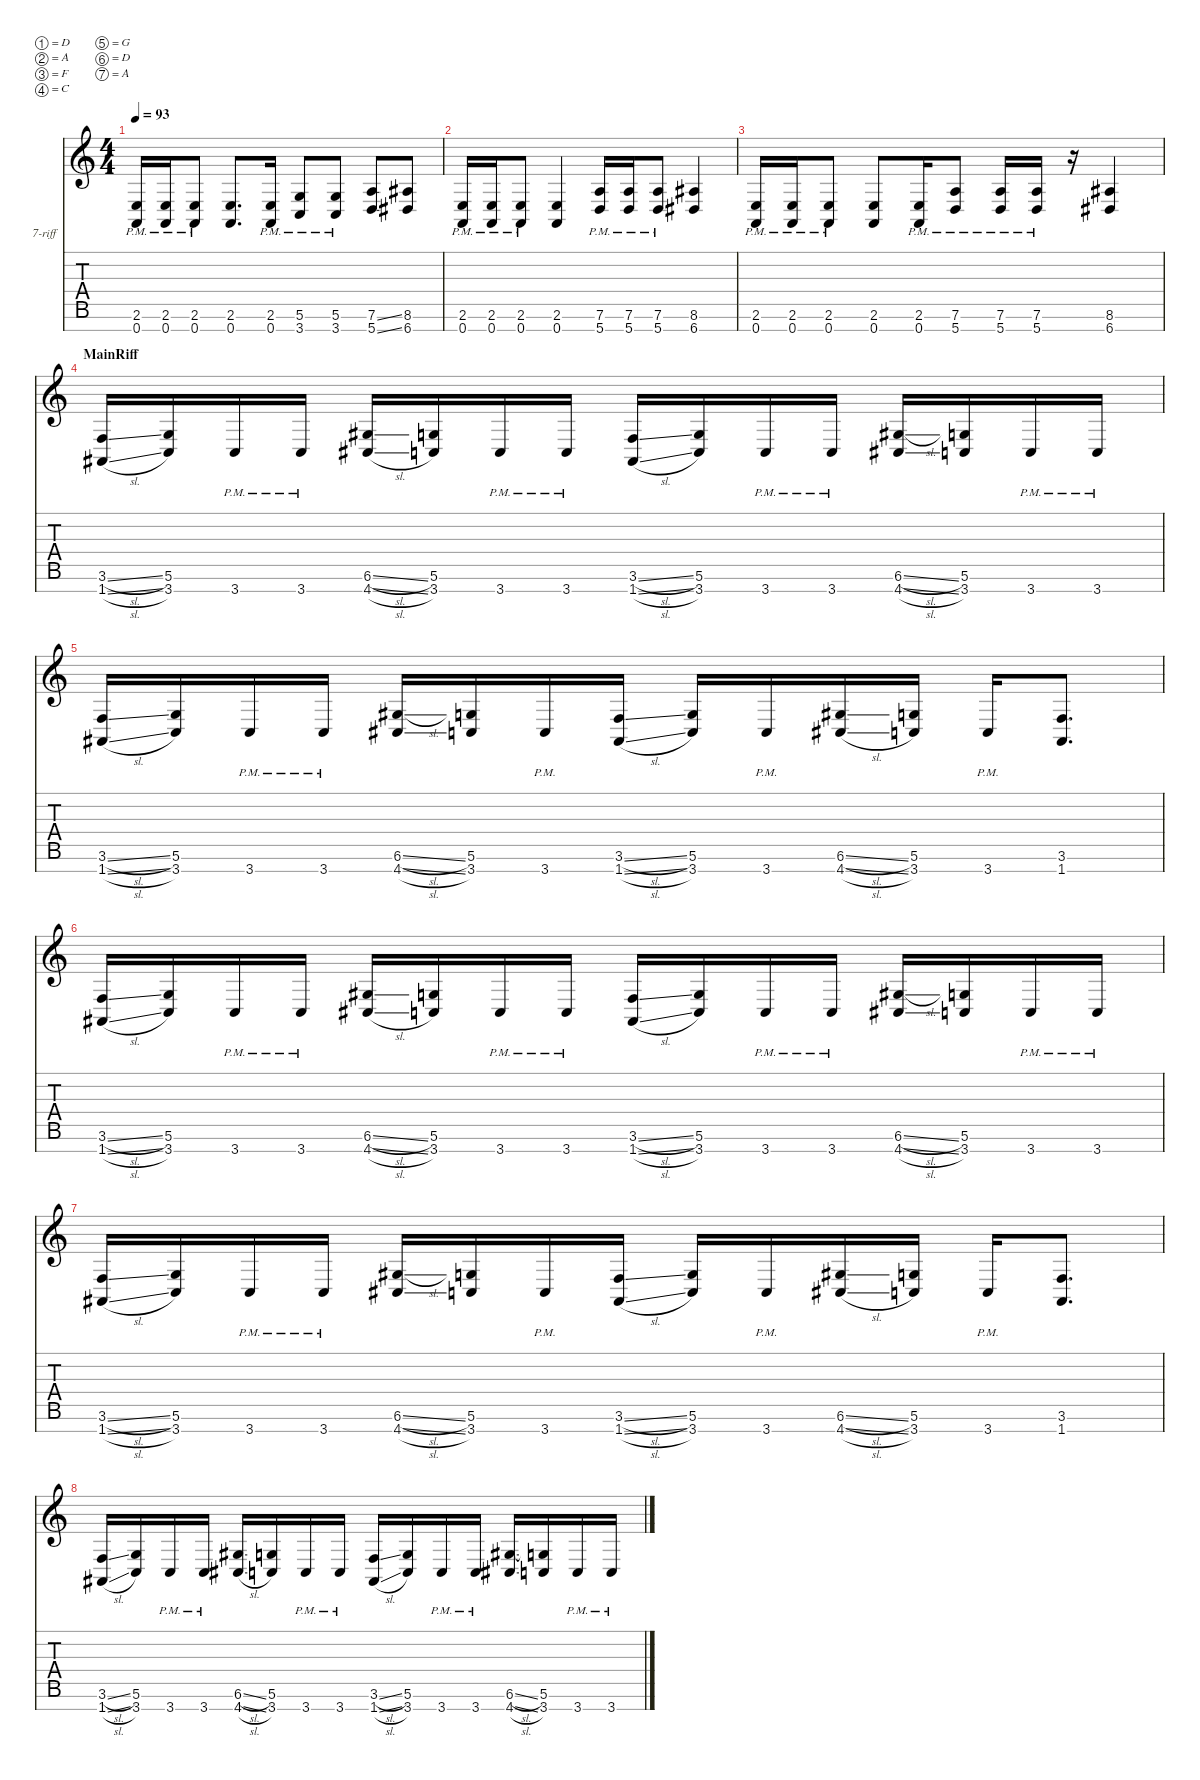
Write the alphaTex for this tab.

\defaultSystemsLayout 4
\hideDynamics
\bracketExtendMode nobrackets
\firstSystemTrackNameOrientation horizontal
\otherSystemsTrackNameOrientation horizontal
\track ("7-riff" "7-riff") {solo instrument distortionguitar}
\staff {score tabs}
\tuning (D4 A3 F3 C3 G2 D2 A1)
\ts (4 4)
\scale
1.10051
\tempo 93
\accidentals auto
\clef g2
\ottava regular
\simile none
\ks c
(2.6{pm} 0.7{pm}).16{dy f beam Up} (2.6{pm} 0.7{pm}).16{beam Up} (2.6{pm} 0.7{pm}).8{beam Up} (2.6 0.7).8{d beam Up} (2.6{pm} 0.7{pm}).16{beam Up} (3.7{pm} 5.6{pm}).8{beam Up} (3.7{pm} 5.6{pm}).8{beam Up} (5.7{ss} 7.6{ss}).8{beam Up} (6.7{acc #} 8.6{acc #}).8{beam Up} |
\scale
0.973516 (2.6{pm} 0.7{pm}).16{beam Up} (2.6{pm} 0.7{pm}).16{beam Up} (2.6{pm} 0.7{pm}).8{beam Up} (2.6 0.7).4{beam Up} (5.7{pm} 7.6{pm}).16{beam Up} (5.7{pm} 7.6{pm}).16{beam Up} (5.7{pm} 7.6{pm}).8{beam Up} (6.7{acc #} 8.6{acc #}).4{beam Up} |
\scale
0.973516 (2.6{pm} 0.7{pm}).16{beam Up} (2.6{pm} 0.7{pm}).16{beam Up} (2.6{pm} 0.7{pm}).8{beam Up} (2.6 0.7).8{beam Up} (2.6{pm} 0.7{pm}).16{beam Up} (7.6{pm} 5.7{pm}).8{beam Up} (7.6{pm} 5.7{pm}).16{beam Up} (7.6{pm} 5.7{pm}).16{beam Up} r.16{beam Up} (6.7{acc #} 8.6{acc #}).4{beam Up} |
\section ("" "MainRiff")
\scale
0.952463 (3.6{sl} 1.7{sl acc #}).16{beam Up} (5.6 3.7).16{beam Up} 3.7{pm}.16{beam Up} 3.7{pm}.16{beam Up} (6.6{sl acc #} 4.7{sl acc #}).16{beam Up} (5.6 3.7).16{beam Up} 3.7{pm}.16{beam Up} 3.7{pm}.16{beam Up} (3.6{sl} 1.7{sl acc #}).16{beam Up} (5.6 3.7).16{beam Up} 3.7{pm}.16{beam Up} 3.7{pm}.16{beam Up} (4.7{sl acc #} 6.6{sl acc #}).16{beam Up} (3.7 5.6).16{beam Up} 3.7{pm}.16{beam Up} 3.7{pm}.16{beam Up} |
\scale
1.11103 (3.6{sl} 1.7{sl acc #}).16{beam Up} (5.6 3.7).16{beam Up} 3.7{pm}.16{beam Up} 3.7{pm}.16{beam Up} (4.7{sl acc #} 6.6{sl acc #}).16{beam Up} (3.7 5.6).16{beam Up} 3.7{pm}.16{beam Up} (3.6{sl} 1.7{sl acc #}).16{beam Up} (5.6 3.7).16{beam Up} 3.7{pm}.16{beam Up} (6.6{sl acc #} 4.7{sl acc #}).16{beam Up} (5.6 3.7).16{beam Up} 3.7{pm}.16{beam Up} (3.6 1.7{acc #}).8{d beam Up} |
\scale
0.96299 (3.6{sl} 1.7{sl acc #}).16{beam Up} (5.6 3.7).16{beam Up} 3.7{pm}.16{beam Up} 3.7{pm}.16{beam Up} (6.6{sl acc #} 4.7{sl acc #}).16{beam Up} (5.6 3.7).16{beam Up} 3.7{pm}.16{beam Up} 3.7{pm}.16{beam Up} (3.6{sl} 1.7{sl acc #}).16{beam Up} (5.6 3.7).16{beam Up} 3.7{pm}.16{beam Up} 3.7{pm}.16{beam Up} (4.7{sl acc #} 6.6{sl acc #}).16{beam Up} (3.7 5.6).16{beam Up} 3.7{pm}.16{beam Up} 3.7{pm}.16{beam Up} |
\scale
0.96299 (3.6{sl} 1.7{sl acc #}).16{beam Up} (5.6 3.7).16{beam Up} 3.7{pm}.16{beam Up} 3.7{pm}.16{beam Up} (4.7{sl acc #} 6.6{sl acc #}).16{beam Up} (3.7 5.6).16{beam Up} 3.7{pm}.16{beam Up} (3.6{sl} 1.7{sl acc #}).16{beam Up} (5.6 3.7).16{beam Up} 3.7{pm}.16{beam Up} (6.6{sl acc #} 4.7{sl acc #}).16{beam Up} (5.6 3.7).16{beam Up} 3.7{pm}.16{beam Up} (3.6 1.7{acc #}).8{d beam Up} |
\scale
1.10577 (3.6{sl} 1.7{sl acc #}).16{beam Up} (5.6 3.7).16{beam Up} 3.7{pm}.16{beam Up} 3.7{pm}.16{beam Up} (6.6{sl acc #} 4.7{sl acc #}).16{beam Up} (5.6 3.7).16{beam Up} 3.7{pm}.16{beam Up} 3.7{pm}.16{beam Up} (3.6{sl} 1.7{sl acc #}).16{beam Up} (5.6 3.7).16{beam Up} 3.7{pm}.16{beam Up} 3.7{pm}.16{beam Up} (4.7{sl acc #} 6.6{sl acc #}).16{beam Up} (3.7 5.6).16{beam Up} 3.7{pm}.16{beam Up} 3.7{pm}.16{beam Up}
